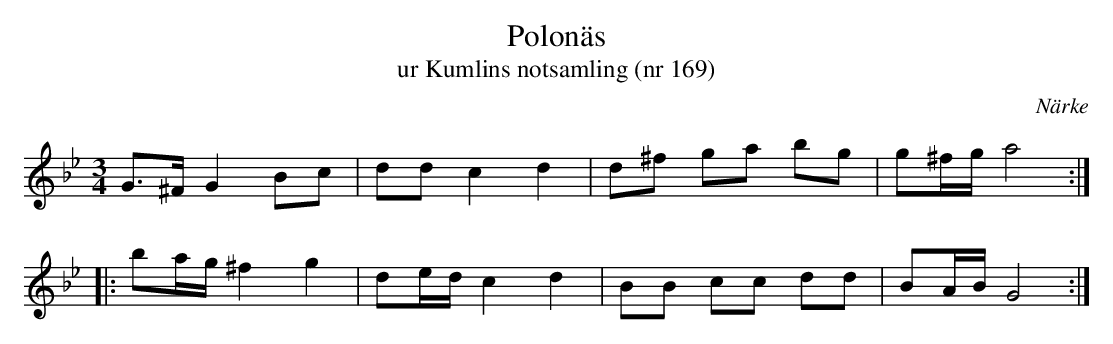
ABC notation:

X:1
T:Polonäs
T:ur Kumlins notsamling (nr 169)
O:Närke
M:3/4
L:1/8
K:Gm
G>^F G2 Bc | dd c2 d2 | d^f ga bg | g^f/g/ a4 ::
ba/g/ ^f2 g2 | de/d/ c2 d2 | BB cc dd | BA/B/ G4 :|
